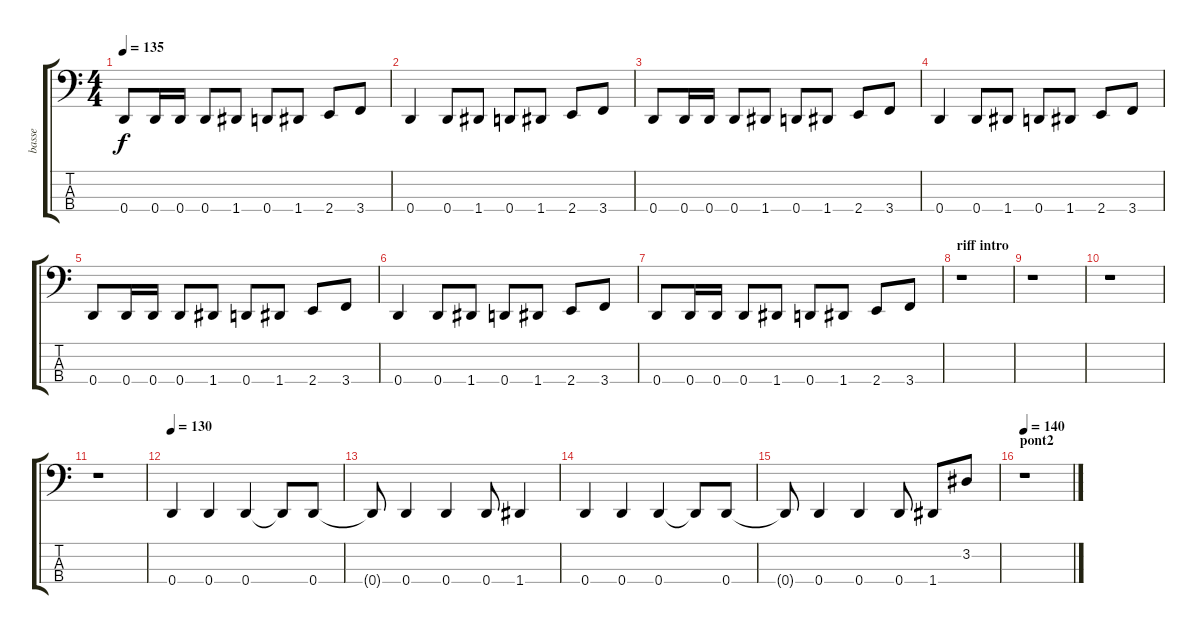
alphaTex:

\track ("basse" "basse") {instrument electricbasspick}
\staff {score tabs}
\tuning (F2 C2 G1 D1) {hide}
\ts (4 4)
\tempo 135
\clef f4
\ks c
0.4.8{dy f} 0.4.16 0.4.16 0.4.8 1.4.8 0.4.8 1.4.8 2.4.8 3.4.8 |
0.4.4 0.4.8 1.4.8 0.4.8 1.4.8 2.4.8 3.4.8 |
0.4.8 0.4.16 0.4.16 0.4.8 1.4.8 0.4.8 1.4.8 2.4.8 3.4.8 |
0.4.4 0.4.8 1.4.8 0.4.8 1.4.8 2.4.8 3.4.8 |
0.4.8 0.4.16 0.4.16 0.4.8 1.4.8 0.4.8 1.4.8 2.4.8 3.4.8 |
0.4.4 0.4.8 1.4.8 0.4.8 1.4.8 2.4.8 3.4.8 |
0.4.8 0.4.16 0.4.16 0.4.8 1.4.8 0.4.8 1.4.8 2.4.8 3.4.8 |
\section ("" "riff intro")
r.1 |
r.1 |
r.1 |
r.1 |
\tempo 130
0.4.4 0.4.4 0.4.4 0.4{t}.8 0.4.8 |
0.4{t}.8 0.4.4 0.4.4 0.4.8 1.4.4 |
0.4.4 0.4.4 0.4.4 0.4{t}.8 0.4.8 |
0.4{t}.8 0.4.4 0.4.4 0.4.8 1.4.8 3.2.8 |
\section ("" "pont2")
\tempo 140
r.1
